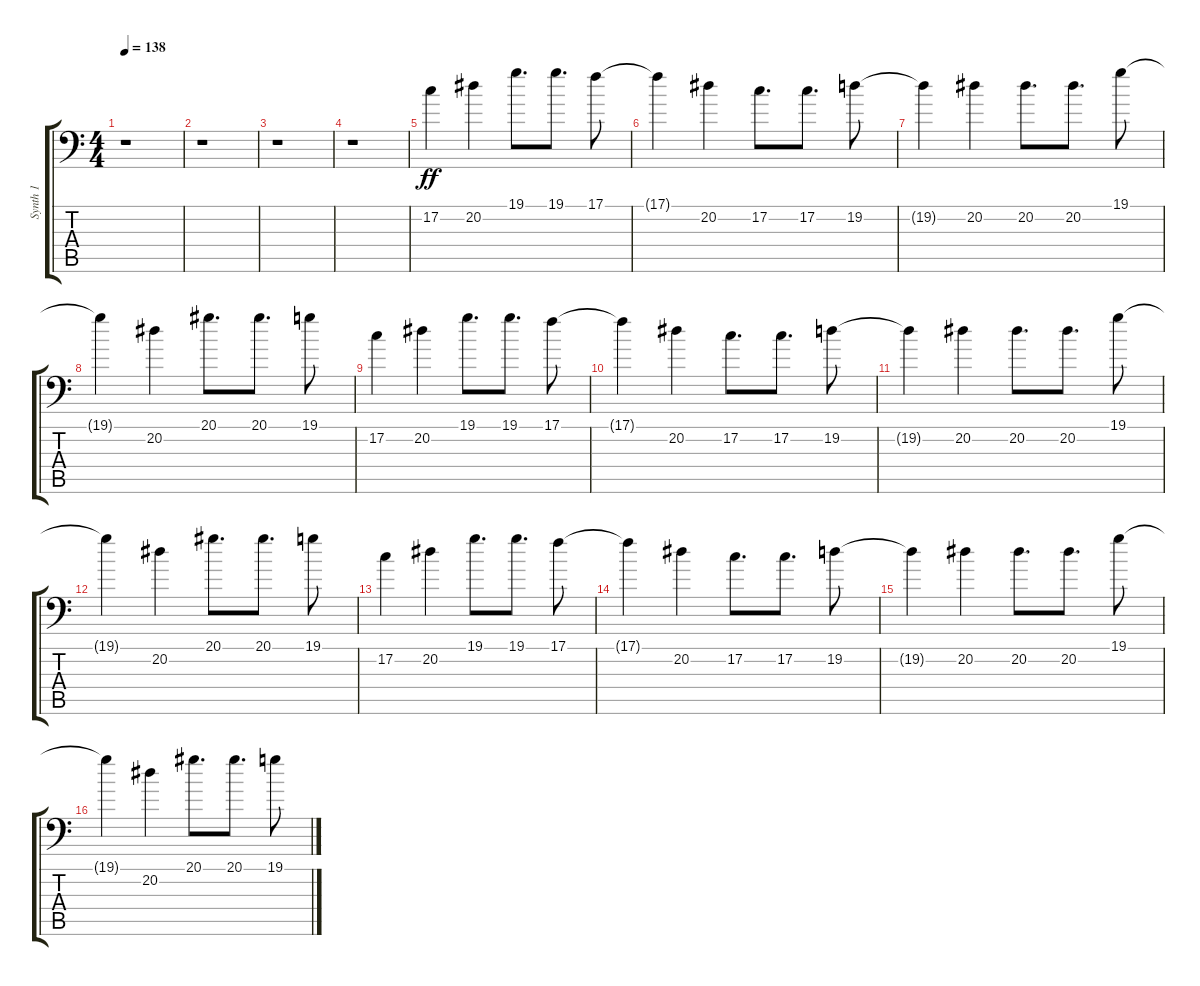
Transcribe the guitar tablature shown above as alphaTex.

\track ("Synth 1" "Synth 1") {instrument electricgrandpiano}
\staff {score tabs}
\tuning (C4 G3 Eb3 Bb2 F2 Bb1) {hide}
\ts (4 4)
\tempo 138
\clef f4
\ks c
r.1{dy ff} |
r.1 |
r.1 |
r.1 |
17.2.4 20.2.4 19.1.8{d} 19.1.8{d} 17.1.8 |
17.1{t}.4 20.2.4 17.2.8{d} 17.2.8{d} 19.2.8 |
19.2{t}.4 20.2.4 20.2.8{d} 20.2.8{d} 19.1.8 |
19.1{t}.4 20.2.4 20.1.8{d} 20.1.8{d} 19.1.8 |
17.2.4 20.2.4 19.1.8{d} 19.1.8{d} 17.1.8 |
17.1{t}.4 20.2.4 17.2.8{d} 17.2.8{d} 19.2.8 |
19.2{t}.4 20.2.4 20.2.8{d} 20.2.8{d} 19.1.8 |
19.1{t}.4 20.2.4 20.1.8{d} 20.1.8{d} 19.1.8 |
17.2.4 20.2.4 19.1.8{d} 19.1.8{d} 17.1.8 |
17.1{t}.4 20.2.4 17.2.8{d} 17.2.8{d} 19.2.8 |
19.2{t}.4 20.2.4 20.2.8{d} 20.2.8{d} 19.1.8 |
19.1{t}.4 20.2.4 20.1.8{d} 20.1.8{d} 19.1.8
